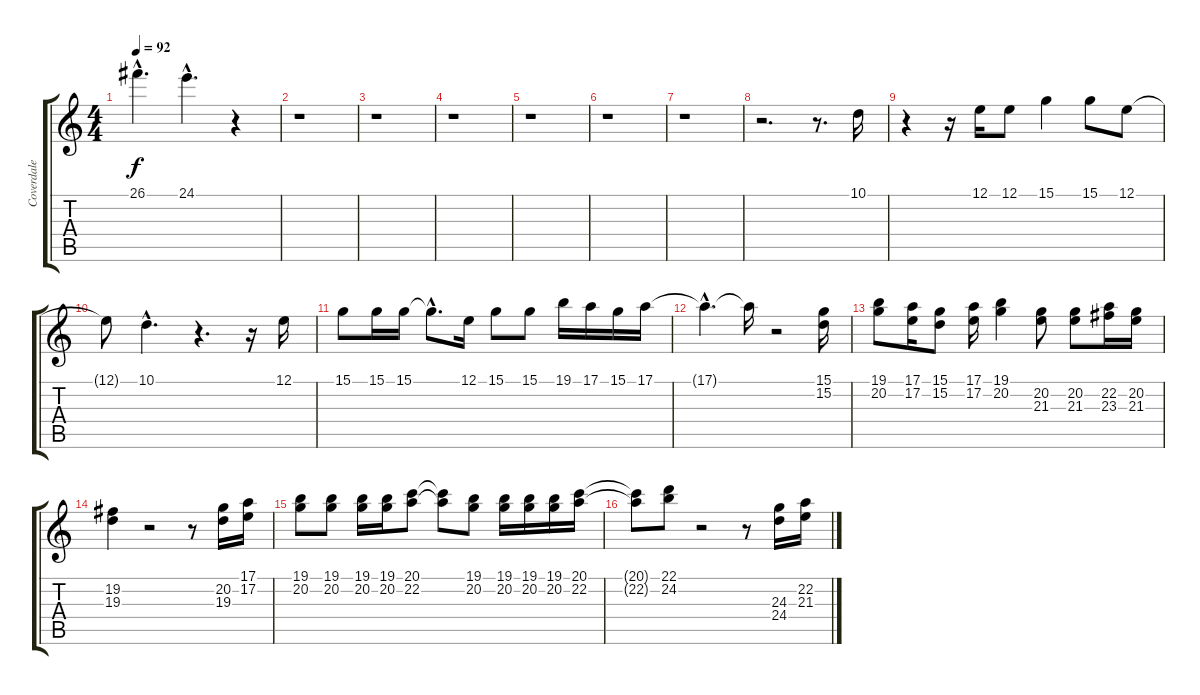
\track ("Coverdale" "Coverdale") {instrument flute}
\staff {score tabs}
\tuning (E4 B3 G3 D3 A2 E2) {hide}
\ts (4 4)
\tempo 92
\clef g2
\ks c
26.1{hac t}.4{d dy f} 24.1{hac}.4{d} r.4 |
r.1 |
r.1 |
r.1 |
r.1 |
r.1 |
r.1 |
r.2{d} r.8{d} 10.1.16 |
r.4 r.16 12.1.16 12.1.8 15.1.4 15.1.8 12.1.8 |
12.1{t}.8 10.1{hac}.4{d} r.4{d} r.16 12.1.16 |
15.1.8 15.1.16 15.1.16 15.1{hac t}.8{d} 12.1.16 15.1.8 15.1.8 19.1.16 17.1.16 15.1.16 17.1.16 |
17.1{hac t}.4{d} 17.1{t}.16 r.2 (15.1 15.2).16 |
(19.1 20.2).8 (17.1 17.2).16 (15.1 15.2).8 (17.1 17.2).16 (19.1 20.2).4 (20.2 21.3).8 (20.2 21.3).8 (22.2 23.3).16 (20.2 21.3).16 |
(19.2 19.3).4 r.2 r.8 (20.2 19.3).16 (17.1 17.2).16 |
(19.1 20.2).8 (19.1 20.2).8 (19.1 20.2).16 (19.1 20.2).16 (20.1 22.2).8 (20.1{t} 22.2{t}).8 (19.1 20.2).8 (19.1 20.2).16 (19.1 20.2).16 (19.1 20.2).16 (20.1 22.2).16 |
(20.1{t} 22.2{t}).8 (22.1 24.2).8 r.2 r.8 (24.3 24.4).16 (22.2 21.3).16
